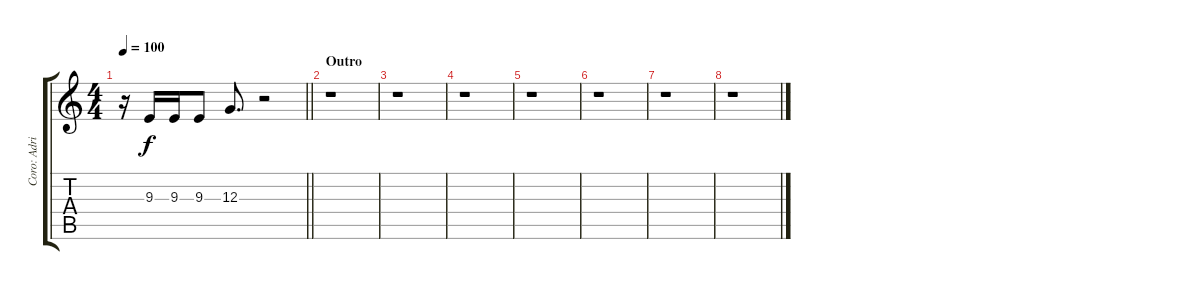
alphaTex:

\track ("Coro: Adrian y Steve" "Coro: Adri") {instrument choiraahs}
\staff {score tabs}
\tuning (E4 B3 G3 D3 A2 E2) {hide}
\ts (4 4)
\tempo 100
\clef g2
\barLineRight lightlight
\ks c
r.16{dy f} 9.3.16 9.3.16 9.3.8 12.3.8{d} r.2 |
\section ("" "Outro")
r.1 |
r.1 |
r.1 |
r.1 |
r.1 |
r.1 |
r.1
